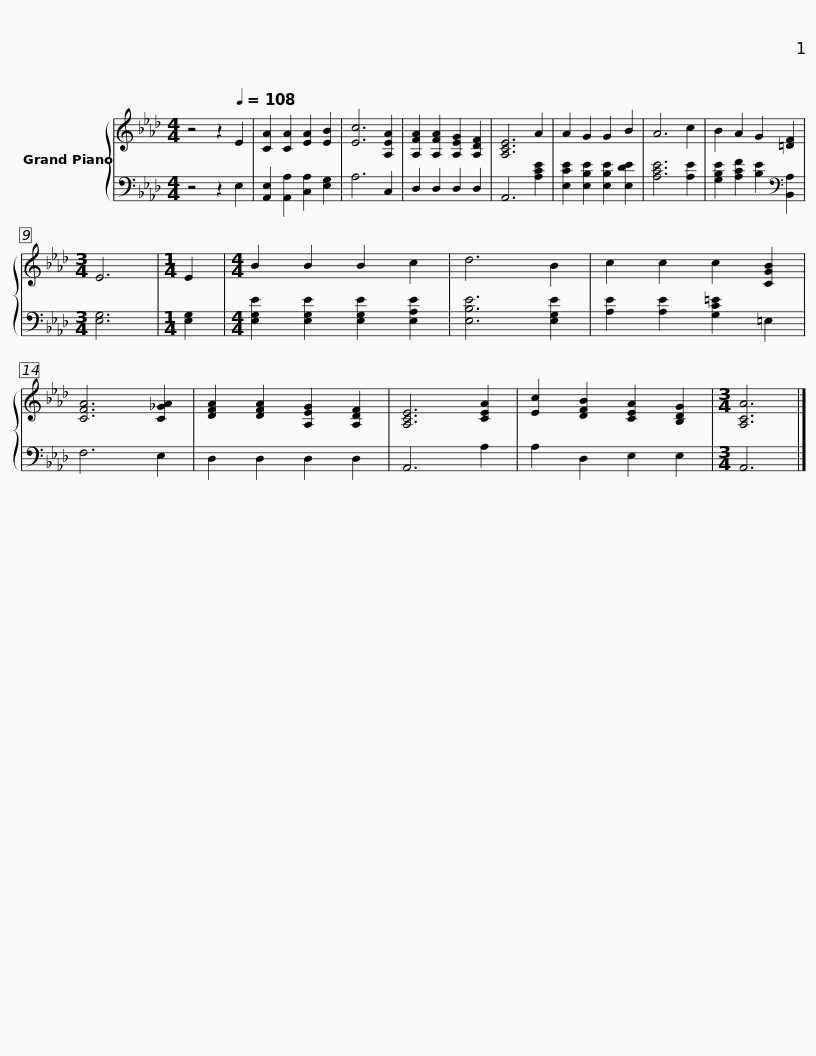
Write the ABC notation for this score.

X:1
%%score { 1 | 2 }
L:1/8
M:4/4
I:linebreak $
K:Ab
V:1 treble
V:2 bass
V:1
 z4 z2[Q:1/4=108] E2 | [CA]2 [CA]2 [EA]2 [EB]2 | [Ec]6 [A,EA]2 | [A,FA]2 [A,FA]2 [A,EG]2 [A,DF]2 | [A,CE]6 A2 | %5
 A2 G2 G2 B2 | A6 c2 | B2 A2 G2 [=DF]2 |$[M:3/4] E6 |[M:1/4] E2 | %10
[M:4/4] B2 B2 B2 c2 | d6 B2 | c2 c2 c2 [CGB]2 | [CFA]6 [C_GA]2 | [DFA]2 [DFA]2 [A,EG]2 [A,DF]2 | %15
 [A,CE]6 [CEA]2 | [Ec]2 [DFB]2 [CEA]2 [B,DG]2 |$[M:3/4] [A,CA]6 |] %18
V:2
 z4 z2 E,2 | [A,,E,]2 [A,,A,]2 [C,A,]2 [E,G,]2 | A,6 C,2 | D,2 D,2 D,2 D,2 | A,,6 [A,CE]2 | %5
 [E,CE]2 [E,B,E]2 [E,B,E]2 [E,DE]2 | [A,CE]6 [A,E]2 | [G,B,E]2 [A,CF]2 [B,E]2[K:bass] [B,,A,]2 |$[M:3/4] [E,G,]6 |[M:1/4] [E,G,]2 | %10
[M:4/4] [E,G,E]2 [E,G,E]2 [E,G,E]2 [E,A,E]2 | [E,B,E]6 [E,G,E]2 | [A,E]2 [A,E]2 [G,C=E]2 =E,2 | F,6 E,2 | D,2 D,2 D,2 D,2 | %15
 A,,6 A,2 | A,2 D,2 E,2 E,2 |$[M:3/4] A,,6 |] %18
